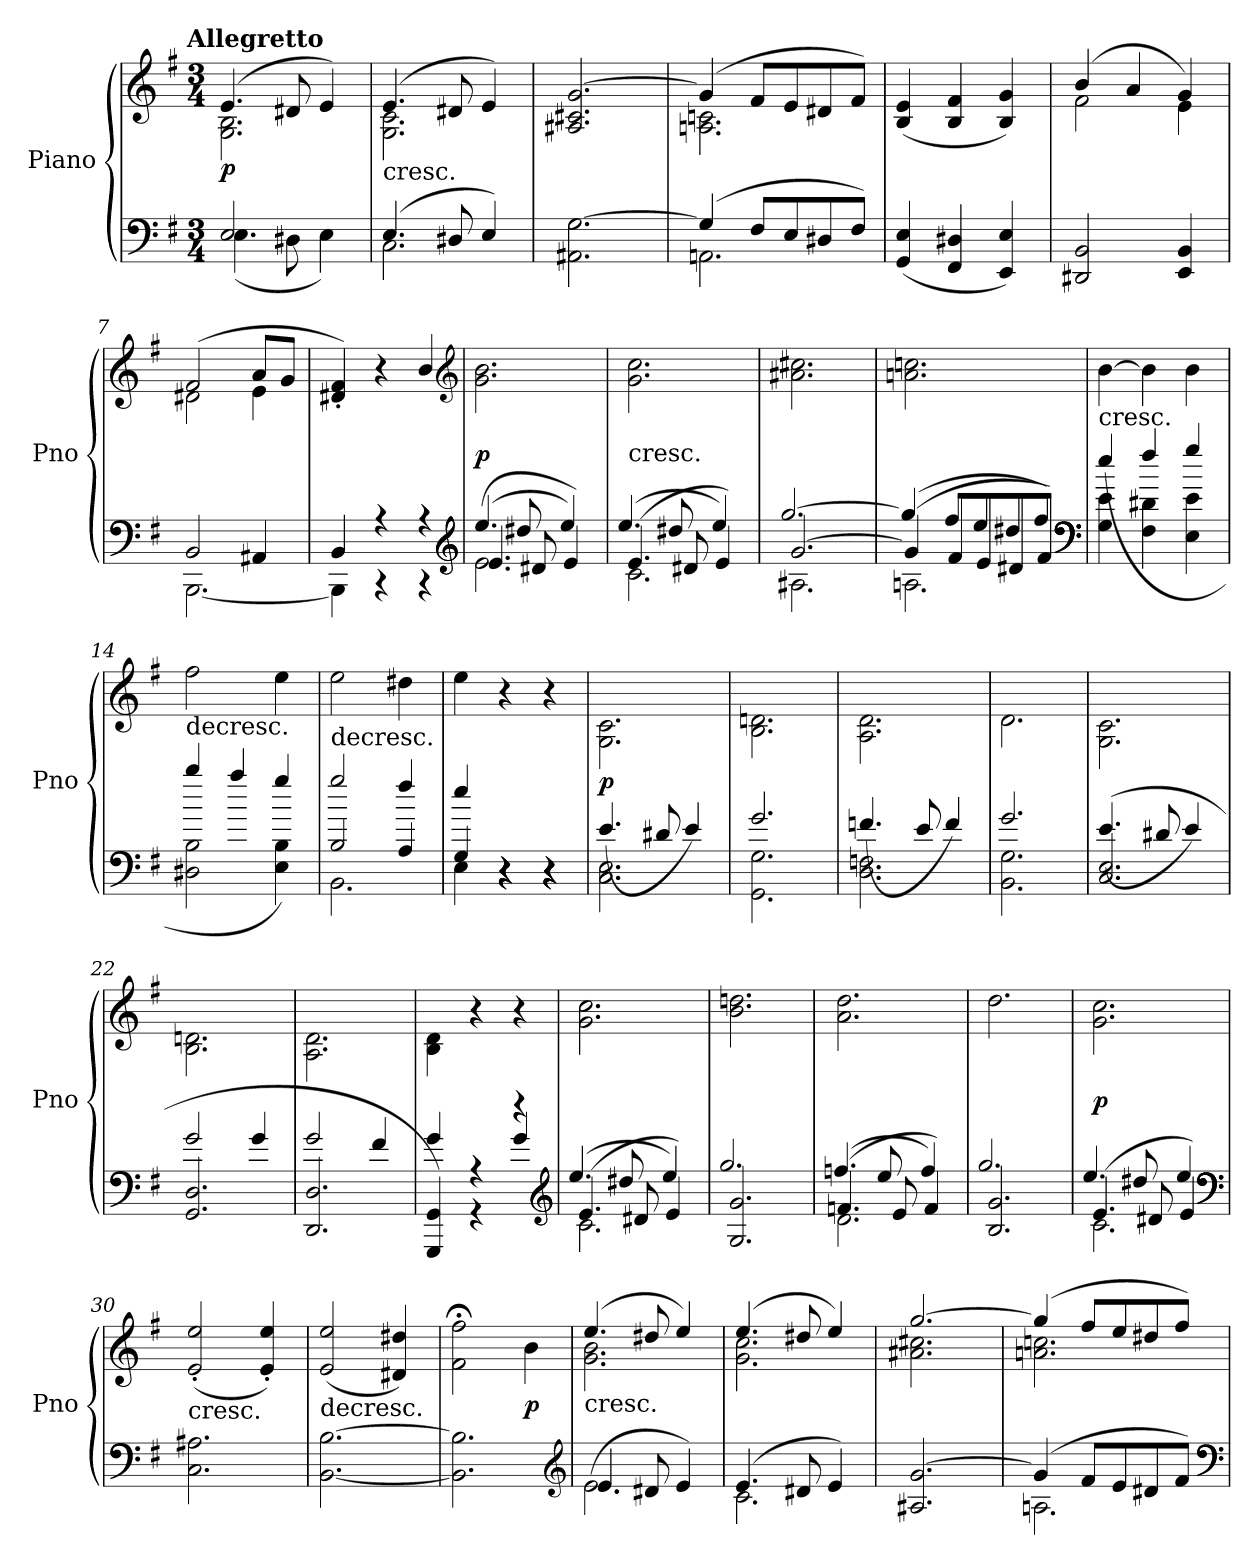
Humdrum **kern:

**kern	**kern	**dynam
*part1	*part1	*part1
*staff2	*staff1	*staff1/2
*I"Piano	*	*
*I'Pno	*	*
*clefF4	*clefG2	*
*k[f#]	*k[f#]	*
*e:	*e:	*
!!LO:TX:omd:t=Allegretto
*M3/4	*M3/4	*
*MM120	*MM120	*
=1	=1	=1
*^	*^	*
2.E/	(4.E\	(4.e/	2.G\ 2.B\	p
.	8D#X\	8d#X/	.	.
.	4E\)	4e/)	.	.
=2	=2	=2	=2	=2
!	!	!LO:TX:c:t=cresc.	!	!
(4.E/	2.C\	(4.e/	2.G\ 2.c\	.
8D#X/	.	8d#X/	.	.
4E/)	.	4e/)	.	.
*v	*v	*	*	*
*	*v	*v	*
=3	=3	=3
2.AA#X\ [2.G\	2.A#X/ 2.c#X/ [2.g/	.
=4	=4	=4
*^	*^	*
(4G/]	2.AAn\	(4g/]	2.An\ 2.cn\	.
8F#/L	.	8f#/L	.	.
8E/	.	8e/	.	.
8D#X/	.	8d#X/	.	.
8F#/J)	.	8f#/J)	.	.
*v	*v	*	*	*
*	*v	*v	*
=5	=5	=5
(4GG/ 4E/	(4B/ 4e/	.
4FF#/ 4D#X/	4B/ 4f#/	.
4EE/ 4E/)	4B/ 4g/)	.
=6	=6	=6
*	*^	*
2DD#X/ 2BB/	(4b/	2f#\	.
.	4a/	.	.
4EE/ 4BB/	4g/)	4e\	.
=7	=7	=7	=7
*^	*	*	*
2BB/	[2.BBB\	(2f#/	2d#X\	.
4AA#X/	.	8a/L	4e\	.
.	.	8g/J	.	.
*	*	*v	*v	*
=8	=8	=8	=8
4BB/	4BBB\]	4d#X'/ 4f#'/)	.
4r	4r	4r	.
4r	4r	4b/	.
*v	*v	*	*
*clefG2	*clefG2	*
=9	=9	=9
*^	*	*
*	*^	*	*
(2.e\	4.e/	(4.ee/	2.g\ 2.b\	p
.	8d#X/	8dd#X/	.	.
.	4e/)	4ee/)	.	.
=10	=10	=10	=10	=10
!	!	!	!LO:TX:c:t=cresc.	!
(4.e/	2.c\	(4.ee/	2.g\ 2.cc\	.
8d#X/	.	8dd#X/	.	.
4e/)	.	4ee/)	.	.
=11	=11	=11	=11	=11
[2.g/	2.A#X\	[2.gg/	2.a#X\ 2.cc#X\	.
=12	=12	=12	=12	=12
(4g/]	2.An\	(4gg/]	2.an\ 2.ccn\	.
8f#/L	.	8ff#/L	.	.
8e/	.	8ee/	.	.
8d#X/	.	8dd#X/	.	.
8f#/J)	.	8ff#/J)	.	.
*v	*v	*v	*	*
*clefF4	*	*
=13	=13	=13
*^	*	*
*	*^	*	*
!	!	!	!LO:TX:c:t=cresc.	!
*	*v	*v	*	*
4G\ 4e\	(4ee/	[4b\	.
4F#\ 4d#X\	4ff#/	4b\]	.
4E\ 4e\	4gg/	4b\	.
=14	=14	=14	=14
!	!	!LO:TX:c:t=decresc.	!
2D#X\ 2B\	4bb/	2ff#\	.
.	4aa/	.	.
4E\ 4B\	4gg/)	4ee\	.
=15	=15	=15	=15
*	*^	*	*
!	!	!	!LO:TX:c:t=decresc.	!
2B/	2.BB\	2gg/	2ee\	.
4A/	.	4ff#/	4dd#X\	.
=16	=16	=16	=16	=16
4G/	4E\	4ee/	4ee\	.
4r	4r	4r	4r	.
4r	4r	4r	4r	.
*	*v	*v	*	*
=17	=17	=17	=17
2.C\ 2.E\	(4.e/	2.G\ 2.c\	p
.	8d#X/	.	.
.	4e/)	.	.
=18	=18	=18	=18
2.GG\ 2.G\	2.g/	2.B\ 2.dn\	.
=19	=19	=19	=19
2.D\ 2.Fn\	(4.fn/	2.A\ 2.d\	.
.	8e/	.	.
.	4f/)	.	.
=20	=20	=20	=20
2.BB\ 2.G\	2.g/	2.d\	.
=21	=21	=21	=21
(2.C/ 2.E/	(4.e/	2.G\ 2.c\	.
.	8d#X/	.	.
.	4e/)	.	.
=22	=22	=22	=22
2.GG/ 2.D/	2g/	2.B\ 2.dn\	.
.	4g/	.	.
=23	=23	=23	=23
2.DD/ 2.D/	2g/	2.A\ 2.d\	.
.	4f#/	.	.
=24	=24	=24	=24
4GGG/ 4GG/)	4g/	4B\ 4d\	.
4r	4r	4r	.
4r	4g/	4r	.
*v	*v	*	*
*clefG2	*	*
=25	=25	=25
*^	*	*
*	*^	*	*
(4.e/	2.c\	(4.ee/	2.g\ 2.cc\	.
8d#X/	.	8dd#X/	.	.
4e/)	.	4ee/)	.	.
*	*v	*v	*	*
=26	=26	=26	=26
2.G/ 2.g/	2.gg/	2.b\ 2.ddn\	.
=27	=27	=27	=27
*	*^	*	*
(4.fn/	2.d\	(4.ffn/	2.a\ 2.dd\	.
8e/	.	8ee/	.	.
4f/)	.	4ff/)	.	.
*	*v	*v	*	*
=28	=28	=28	=28
2.B/ 2.g/	2.gg/	2.dd\	.
=29	=29	=29	=29
*	*^	*	*
(4.e/	2.c\	4.ee/	2.g\ 2.cc\	p
8d#X/	.	8dd#X/	.	.
4e/)	.	4ee/	.	.
*v	*v	*v	*	*
*clefF4	*	*
=30	=30	=30
*^	*	*
*	*^	*	*
!	!	!	!LO:TX:c:t=cresc.	!
*v	*v	*v	*	*
2.C\ 2.A#X\	(2e'/ 2ee'/	.
.	4e'/ 4ee'/)	.
=31	=31	=31
!	!LO:TX:c:t=decresc.	!
[2.BB\ [2.B\	(2e/ 2ee/	.
.	4d#X/ 4dd#X/)	.
=32	=32	=32
2.BB]\ 2.B]\	2f#;<\ 2ff#;<\	.
.	4b\	p
*clefG2	*	*
=33	=33	=33
*^	*^	*
!	!	!LO:TX:c:t=cresc.	!	!
(2.e\	4.e/	(4.ee/	2.g\ 2.b\	.
.	8d#X/	8dd#X/	.	.
.	4e/)	4ee/)	.	.
=34	=34	=34	=34	=34
(4.e/	2.c\	(4.ee/	2.g\ 2.cc\	.
8d#X/	.	8dd#X/	.	.
4e/)	.	4ee/)	.	.
*v	*v	*	*	*
=35	=35	=35	=35
2.A#X/ [2.g/	[2.gg/	2.a#X\ 2.cc#X\	.
=36	=36	=36	=36
*^	*	*	*
(4g/]	2.An\	(4gg/]	2.an\ 2.ccn\	.
8f#/L	.	8ff#/L	.	.
8e/	.	8ee/	.	.
8d#X/	.	8dd#X/	.	.
8f#/J)	.	8ff#/J)	.	.
*v	*v	*	*	*
*	*v	*v	*
*clefF4	*	*
=	=	=
*-	*-	*-
